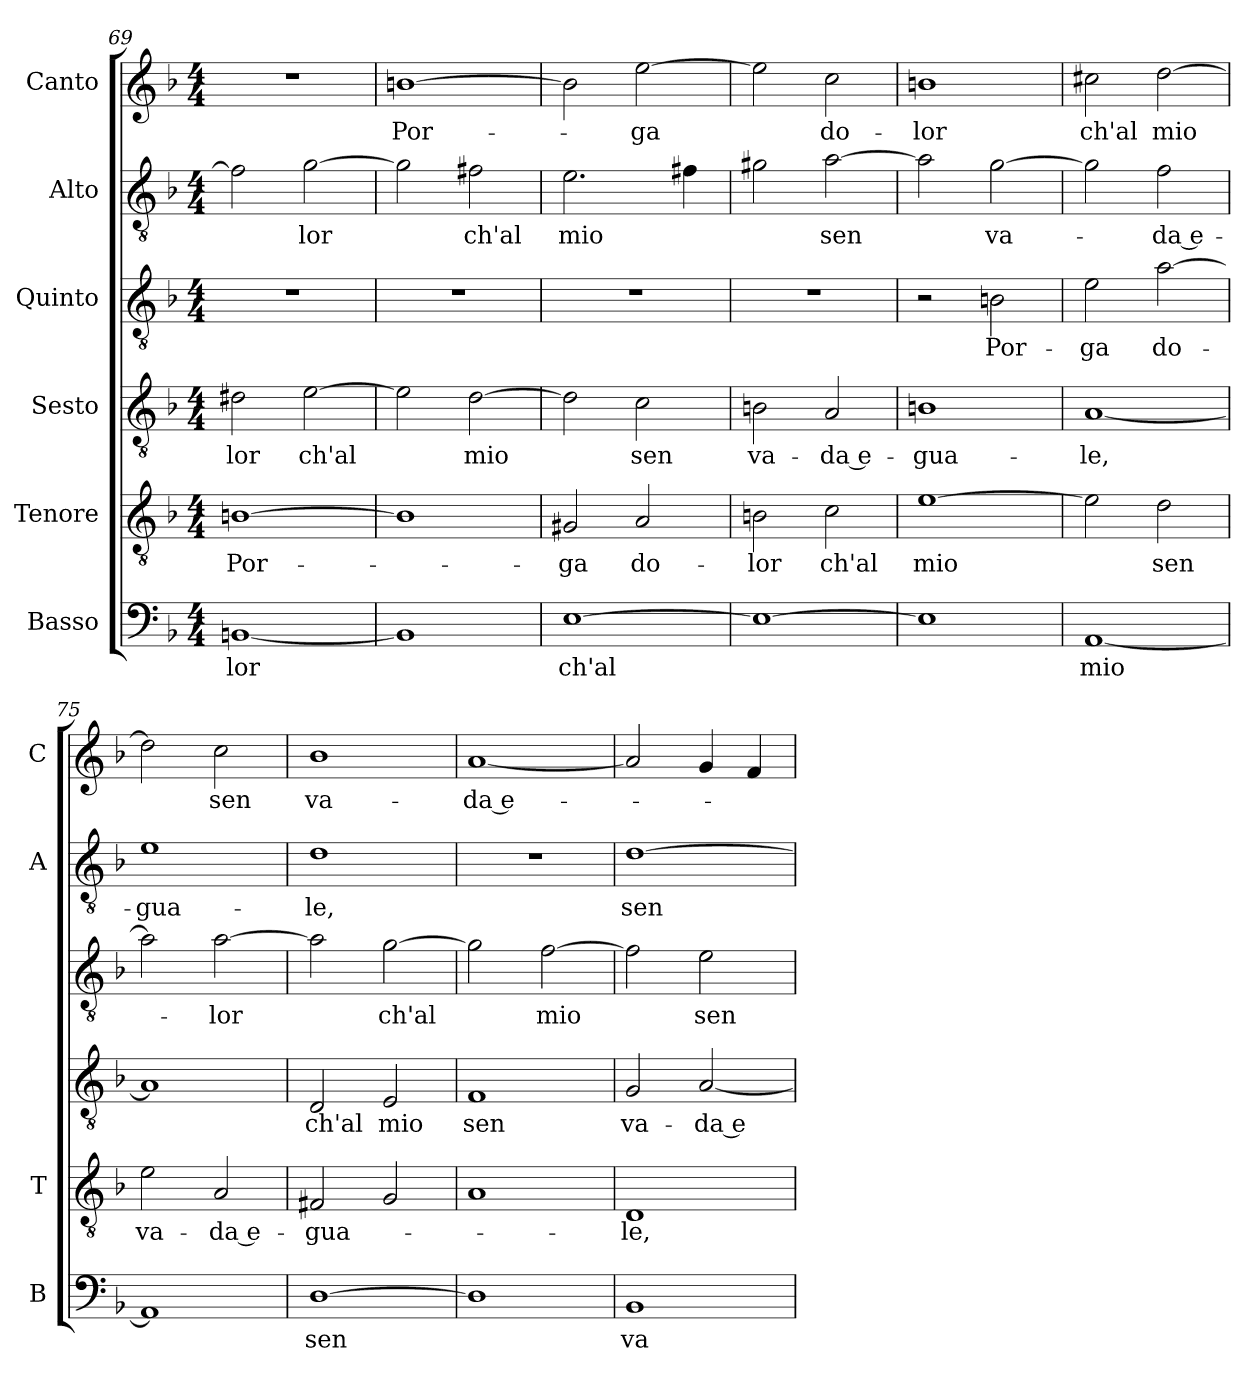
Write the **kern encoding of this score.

**kern	**text	**kern	**text	**kern	**text	**kern	**text	**kern	**text	**kern	**text
*part6	*part6	*part5	*part5	*part4	*part4	*part3	*part3	*part2	*part2	*part1	*part1
*staff6	*staff6	*staff5	*staff5	*staff4	*staff4	*staff3	*staff3	*staff2	*staff2	*staff1	*staff1
*I"Basso	*	*I"Tenore	*	*I"Sesto	*	*I"Quinto	*	*I"Alto	*	*I"Canto	*
*I'B	*	*I'T	*	*	*	*	*	*I'A	*	*I'C	*
*clefF4	*	*clefGv2	*	*clefGv2	*	*clefGv2	*	*clefGv2	*	*clefG2	*
*k[b-]	*	*k[b-]	*	*k[b-]	*	*k[b-]	*	*k[b-]	*	*k[b-]	*
*F:	*	*F:	*	*F:	*	*F:	*	*F:	*	*F:	*
*M4/4	*	*M4/4	*	*M4/4	*	*M4/4	*	*M4/4	*	*M4/4	*
=69	=69	=69	=69	=69	=69	=69	=69	=69	=69	=69	=69
!	!LO:LY:b	!	!	!	!	!	!	!	!	!	!
!	!	!	!LO:LY:b	!	!	!	!	!	!	!	!
!	!	!	!	!	!LO:LY:b	!	!	!	!	!	!
[1BBn	-lor	[1Bn	Por-	2d#X\	-lor	1r	.	2f#\]	.	1r	.
!	!	!	!	!	!LO:LY:b	!	!	!	!	!	!
!	!	!	!	!	!	!	!	!	!LO:LY:b	!	!
.	.	.	.	[2e\	ch'al	.	.	[2g\	-lor	.	.
=70	=70	=70	=70	=70	=70	=70	=70	=70	=70	=70	=70
!	!	!	!	!	!	!	!	!	!	!	!LO:LY:b
1BB]	.	1B]	.	2e\]	.	1r	.	2g\]	.	[1bn	Por-
!	!	!	!	!	!LO:LY:b	!	!	!	!	!	!
!	!	!	!	!	!	!	!	!	!LO:LY:b	!	!
.	.	.	.	[2d\	mio	.	.	2f#X\	ch'al	.	.
=71	=71	=71	=71	=71	=71	=71	=71	=71	=71	=71	=71
!	!LO:LY:b	!	!	!	!	!	!	!	!	!	!
!	!	!	!LO:LY:b	!	!	!	!	!	!	!	!
!	!	!	!	!	!	!	!	!	!LO:LY:b	!	!
[1E	ch'al	2G#X/	-ga	2d\]	.	1r	.	2.e\	mio	2b\]	.
!	!	!	!LO:LY:b	!	!	!	!	!	!	!	!
!	!	!	!	!	!LO:LY:b	!	!	!	!	!	!
!	!	!	!	!	!	!	!	!	!	!	!LO:LY:b
.	.	2A/	do-	2c\	sen	.	.	.	.	[2ee\	-ga
.	.	.	.	.	.	.	.	4f#X\	.	.	.
=72	=72	=72	=72	=72	=72	=72	=72	=72	=72	=72	=72
!	!	!	!LO:LY:b	!	!	!	!	!	!	!	!
!	!	!	!	!	!LO:LY:b	!	!	!	!	!	!
1E_	.	2Bn\	-lor	2Bn\	va-	1r	.	2g#X\	.	2ee\]	.
!	!	!	!LO:LY:b	!	!	!	!	!	!	!	!
!	!	!	!	!	!LO:LY:b	!	!	!	!	!	!
!	!	!	!	!	!	!	!	!	!LO:LY:b	!	!
!	!	!	!	!	!	!	!	!	!	!	!LO:LY:b
.	.	2c\	ch'al	2A/	-da e-	.	.	[2a\	sen	2cc\	do-
!!LO:LB:g=z
=73	=73	=73	=73	=73	=73	=73	=73	=73	=73	=73	=73
!	!	!	!LO:LY:b	!	!	!	!	!	!	!	!
!	!	!	!	!	!LO:LY:b	!	!	!	!	!	!
!	!	!	!	!	!	!	!	!	!	!	!LO:LY:b
1E]	.	[1e	mio	1Bn	-gua-	2r	.	2a\]	.	1bn	-lor
!	!	!	!	!	!	!	!LO:LY:b	!	!	!	!
!	!	!	!	!	!	!	!	!	!LO:LY:b	!	!
.	.	.	.	.	.	2Bn\	Por-	[2g\	va-	.	.
=74	=74	=74	=74	=74	=74	=74	=74	=74	=74	=74	=74
!	!LO:LY:b	!	!	!	!	!	!	!	!	!	!
!	!	!	!	!	!LO:LY:b	!	!	!	!	!	!
!	!	!	!	!	!	!	!LO:LY:b	!	!	!	!
!	!	!	!	!	!	!	!	!	!	!	!LO:LY:b
[1AA	mio	2e\]	.	[1A	-le,	2e\	-ga	2g\]	.	2cc#X\	ch'al
!	!	!	!LO:LY:b	!	!	!	!	!	!	!	!
!	!	!	!	!	!	!	!LO:LY:b	!	!	!	!
!	!	!	!	!	!	!	!	!	!LO:LY:b	!	!
!	!	!	!	!	!	!	!	!	!	!	!LO:LY:b
.	.	2d\	sen	.	.	[2a\	do-	2f\	-da e-	[2dd\	mio
=75	=75	=75	=75	=75	=75	=75	=75	=75	=75	=75	=75
!	!	!	!LO:LY:b	!	!	!	!	!	!	!	!
!	!	!	!	!	!	!	!	!	!LO:LY:b	!	!
1AA]	.	2e\	va-	1A]	.	2a\]	.	1e	-gua-	2dd\]	.
!	!	!	!LO:LY:b	!	!	!	!	!	!	!	!
!	!	!	!	!	!	!	!LO:LY:b	!	!	!	!
!	!	!	!	!	!	!	!	!	!	!	!LO:LY:b
.	.	2A/	-da e-	.	.	[2a\	-lor	.	.	2cc\	sen
=76	=76	=76	=76	=76	=76	=76	=76	=76	=76	=76	=76
!	!LO:LY:b	!	!	!	!	!	!	!	!	!	!
!	!	!	!LO:LY:b	!	!	!	!	!	!	!	!
!	!	!	!	!	!LO:LY:b	!	!	!	!	!	!
!	!	!	!	!	!	!	!	!	!LO:LY:b	!	!
!	!	!	!	!	!	!	!	!	!	!	!LO:LY:b
[1D	sen	2F#X/	-gua-	2D/	ch'al	2a\]	.	1d	-le,	1b-	va-
!	!	!	!	!	!LO:LY:b	!	!	!	!	!	!
!	!	!	!	!	!	!	!LO:LY:b	!	!	!	!
.	.	2G/	.	2E/	mio	[2g\	ch'al	.	.	.	.
=77	=77	=77	=77	=77	=77	=77	=77	=77	=77	=77	=77
!	!	!	!	!	!LO:LY:b	!	!	!	!	!	!
!	!	!	!	!	!	!	!	!	!	!	!LO:LY:b
1D]	.	1A	.	1F	sen	2g\]	.	1r	.	[1a	-da e-
!	!	!	!	!	!	!	!LO:LY:b	!	!	!	!
.	.	.	.	.	.	[2f\	mio	.	.	.	.
=78	=78	=78	=78	=78	=78	=78	=78	=78	=78	=78	=78
!	!LO:LY:b	!	!	!	!	!	!	!	!	!	!
!	!	!	!LO:LY:b	!	!	!	!	!	!	!	!
!	!	!	!	!	!LO:LY:b	!	!	!	!	!	!
!	!	!	!	!	!	!	!	!	!LO:LY:b	!	!
1BB-	va-	1D	-le,	2G/	va-	2f\]	.	[1d	sen	2a/]	.
!	!	!	!	!	!LO:LY:b	!	!	!	!	!	!
!	!	!	!	!	!	!	!LO:LY:b	!	!	!	!
.	.	.	.	[2A/	-da e-	2e\	sen	.	.	4g/	.
.	.	.	.	.	.	.	.	.	.	4f/	.
=	=	=	=	=	=	=	=	=	=	=	=
*-	*-	*-	*-	*-	*-	*-	*-	*-	*-	*-	*-
